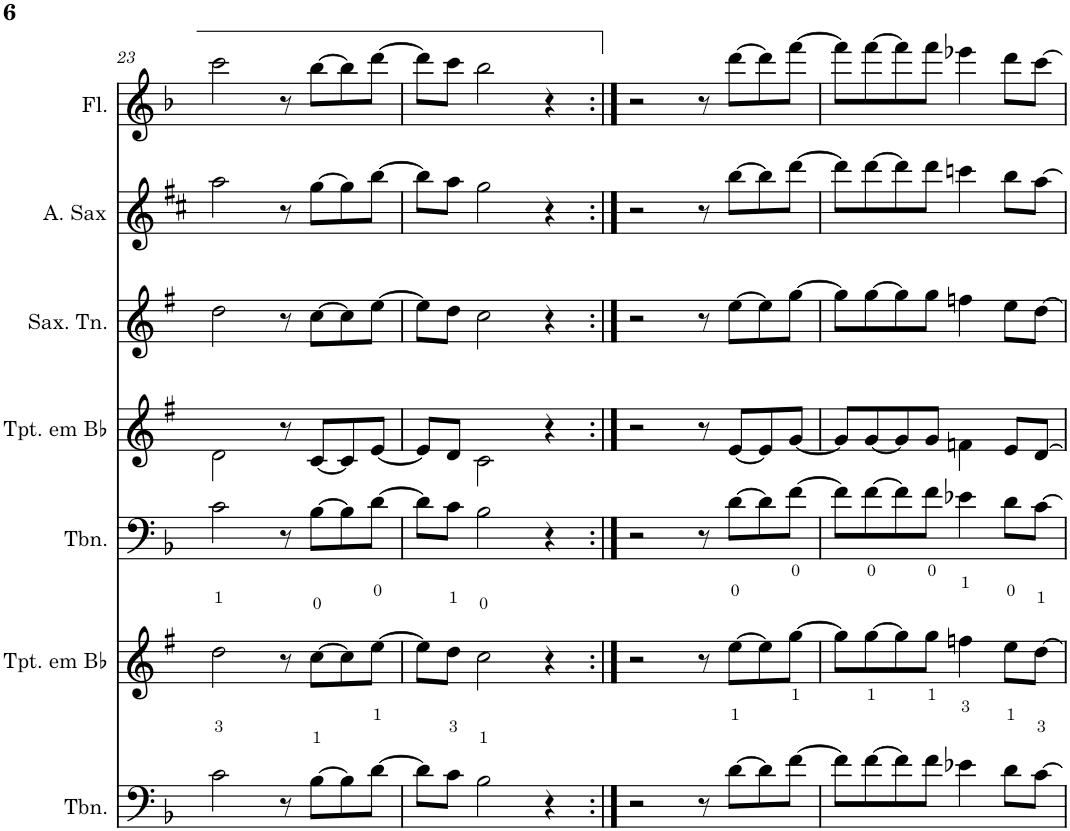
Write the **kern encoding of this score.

**kern	**kern	**kern	**kern	**kern	**kern	**kern
*part7	*part6	*part5	*part4	*part3	*part2	*part1
*staff7	*staff6	*staff5	*staff4	*staff3	*staff2	*staff1
*I"Trombone	*I"Trompete em Bb	*I"Trombone	*I"Trompete em Bb	*I"Saxofone Tenor	*I"Saxofone Alto	*I"Flauta Transversal
*I'Tbn.	*I'Tpt. em Bb	*I'Tbn.	*I'Tpt. em Bb	*I'Sax. Tn.	*	*I'Fl.
!!LO:PB:g=z
*clefF4	*clefG2	*clefF4	*clefG2	*clefG2	*clefG2	*clefG2
*	*Trd1c2	*	*Trd1c2	*Trd8c14	*Trd5c9	*
*k[b-]	*k[f#]	*k[b-]	*k[f#]	*k[f#]	*k[f#c#]	*k[b-]
*M4/4	*M4/4	*M4/4	*M4/4	*M4/4	*M4/4	*M4/4
=23	=23	=23	=23	=23	=23	=23
2c\	2dd\	2c\	2d\	2dd\	2aa\	2ccc\
8r	8r	8r	8r	8r	8r	8r
[8B-\L	[8cc\L	[8B-\L	[8c/L	[8cc\L	[8gg\L	[8bb-\L
8B-\]	8cc\]	8B-\]	8c/]	8cc\]	8gg\]	8bb-\]
[8d\J	[8ee\J	[8d\J	[8e/J	[8ee\J	[8bb\J	[8ddd\J
=24	=24	=24	=24	=24	=24	=24
8d\L]	8ee\L]	8d\L]	8e/L]	8ee\L]	8bb\L]	8ddd\L]
8c\J	8dd\J	8c\J	8d/J	8dd\J	8aa\J	8ccc\J
2B-\	2cc\	2B-\	2c\	2cc\	2gg\	2bb-\
4r	4r	4r	4r	4r	4r	4r
=25:|!	=25:|!	=25:|!	=25:|!	=25:|!	=25:|!	=25:|!
2r	2r	2r	2r	2r	2r	2r
8r	8r	8r	8r	8r	8r	8r
[8d\L	[8ee\L	[8d\L	[8e/L	[8ee\L	[8bb\L	[8ddd\L
8d\]	8ee\]	8d\]	8e/]	8ee\]	8bb\]	8ddd\]
[8f\J	[8gg\J	[8f\J	[8g/J	[8gg\J	[8ddd\J	[8fff\J
=26	=26	=26	=26	=26	=26	=26
8f\L]	8gg\L]	8f\L]	8g/L]	8gg\L]	8ddd\L]	8fff\L]
[8f\	[8gg\	[8f\	[8g/	[8gg\	[8ddd\	[8fff\
8f\]	8gg\]	8f\]	8g/]	8gg\]	8ddd\]	8fff\]
8f\J	8gg\J	8f\J	8g/J	8gg\J	8ddd\J	8fff\J
4e-X\	4ffn\	4e-X\	4fn\	4ffn\	4cccn\	4eee-X\
8d\L	8ee\L	8d\L	8e/L	8ee\L	8bb\L	8ddd\L
[8c\J	[8dd\J	[8c\J	[8d/J	[8dd\J	[8aa\J	[8ccc\J
=	=	=	=	=	=	=
*-	*-	*-	*-	*-	*-	*-
